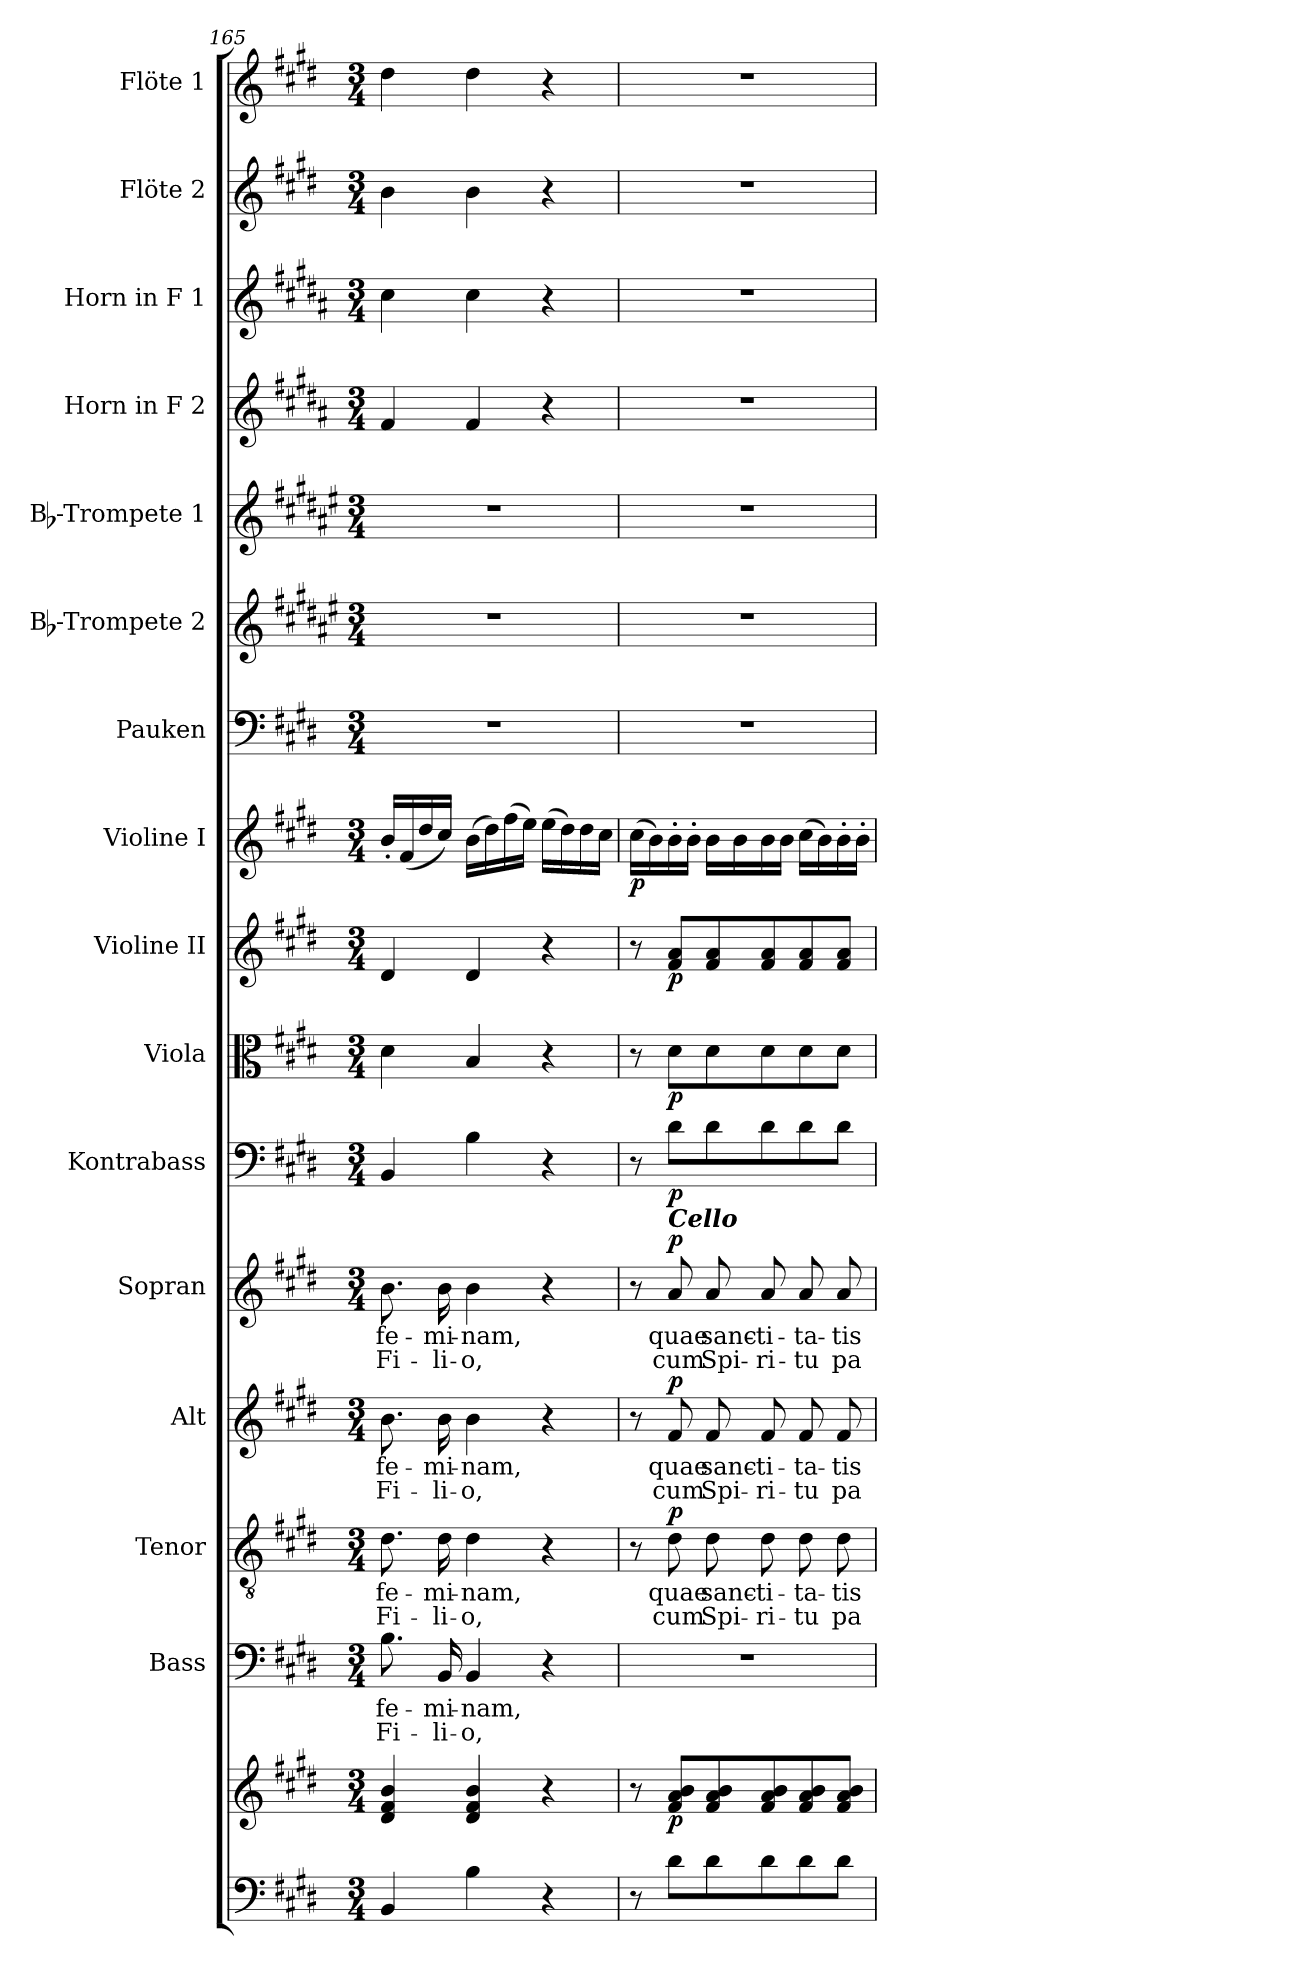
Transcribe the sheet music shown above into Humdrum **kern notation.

**kern	**kern	**dynam	**kern	**text	**text	**kern	**text	**text	**dynam	**kern	**text	**text	**dynam	**kern	**text	**text	**dynam	**kern	**dynam	**kern	**dynam	**kern	**dynam	**kern	**dynam	**kern	**kern	**kern	**kern	**kern	**kern	**kern
*part16	*part16	*part16	*part15	*part15	*part15	*part14	*part14	*part14	*part14	*part13	*part13	*part13	*part13	*part12	*part12	*part12	*part12	*part11	*part11	*part10	*part10	*part9	*part9	*part8	*part8	*part7	*part6	*part5	*part4	*part3	*part2	*part1
*staff17	*staff16	*staff16/17	*staff15	*staff15	*staff15	*staff14	*staff14	*staff14	*staff14	*staff13	*staff13	*staff13	*staff13	*staff12	*staff12	*staff12	*staff12	*staff11	*staff11	*staff10	*staff10	*staff9	*staff9	*staff8	*staff8	*staff7	*staff6	*staff5	*staff4	*staff3	*staff2	*staff1
*	*	*	*I"Bass	*	*	*I"Tenor	*	*	*	*I"Alt	*	*	*	*I"Sopran	*	*	*	*I"Kontrabass	*	*I"Viola	*	*I"Violine II	*	*I"Violine I	*	*I"Pauken	*I"Bb-Trompete 2	*I"Bb-Trompete 1	*I"Horn in F 2	*I"Horn in F 1	*I"Flöte 2	*I"Flöte 1
*	*	*	*I'B.	*	*	*I'T.	*	*	*	*I'A.	*	*	*	*I'S.	*	*	*	*I'Kb.	*	*I'Vla.	*	*I'Vl. II	*	*I'Vl. I	*	*I'Pk.	*I'Bb Trp. 2	*I'Bb Trp. 1	*	*	*I'Fl. 2	*I'Fl. 1
*clefF4	*clefG2	*	*clefF4	*	*	*clefGv2	*	*	*	*clefG2	*	*	*	*clefG2	*	*	*	*clefF4	*	*clefC3	*	*clefG2	*	*clefG2	*	*clefF4	*clefG2	*clefG2	*clefG2	*clefG2	*clefG2	*clefG2
*	*	*	*	*	*	*	*	*	*	*	*	*	*	*	*	*	*	*ITrd7c12	*	*	*	*	*	*	*	*	*ITrd1c2	*ITrd1c2	*ITrd4c7	*ITrd4c7	*	*
*k[f#c#g#d#]	*k[f#c#g#d#]	*	*k[f#c#g#d#]	*	*	*k[f#c#g#d#]	*	*	*	*k[f#c#g#d#]	*	*	*	*k[f#c#g#d#]	*	*	*	*k[f#c#g#d#]	*	*k[f#c#g#d#]	*	*k[f#c#g#d#]	*	*k[f#c#g#d#]	*	*k[f#c#g#d#]	*k[f#c#g#d#]	*k[f#c#g#d#]	*k[f#c#g#d#]	*k[f#c#g#d#]	*k[f#c#g#d#]	*k[f#c#g#d#]
*E:	*E:	*	*E:	*	*	*E:	*	*	*	*E:	*	*	*	*E:	*	*	*	*E:	*	*E:	*	*E:	*	*E:	*	*E:	*E:	*E:	*E:	*E:	*E:	*E:
*M3/4	*M3/4	*	*M3/4	*	*	*M3/4	*	*	*	*M3/4	*	*	*	*M3/4	*	*	*	*M3/4	*	*M3/4	*	*M3/4	*	*M3/4	*	*M3/4	*M3/4	*M3/4	*M3/4	*M3/4	*M3/4	*M3/4
=165	=165	=165	=165	=165	=165	=165	=165	=165	=165	=165	=165	=165	=165	=165	=165	=165	=165	=165	=165	=165	=165	=165	=165	=165	=165	=165	=165	=165	=165	=165	=165	=165
!	!	!	!	!LO:LY:b	!LO:LY:b	!	!LO:LY:b	!LO:LY:b	!	!	!LO:LY:b	!LO:LY:b	!	!	!LO:LY:b	!LO:LY:b	!	!	!	!	!	!	!	!	!	!	!	!	!	!	!	!
4BB/	4d#/ 4f#/ 4b/	.	8.B\	fe-	Fi-	8.d#\	fe-	Fi-	.	8.b\	fe-	Fi-	.	8.b\	fe-	Fi-	.	4BBB/	.	4d#\	.	4d#/	.	16b'</LL	.	2.r	2.r	2.r	4B/	4f#\	4b\	4dd#\
.	.	.	.	.	.	.	.	.	.	.	.	.	.	.	.	.	.	.	.	.	.	.	.	(<16f#/	.	.	.	.	.	.	.	.
.	.	.	.	.	.	.	.	.	.	.	.	.	.	.	.	.	.	.	.	.	.	.	.	16dd#/	.	.	.	.	.	.	.	.
!	!	!	!	!LO:LY:b	!LO:LY:b	!	!LO:LY:b	!LO:LY:b	!	!	!LO:LY:b	!LO:LY:b	!	!	!LO:LY:b	!LO:LY:b	!	!	!	!	!	!	!	!	!	!	!	!	!	!	!	!
.	.	.	16BB/	-mi-	-li-	16d#\	-mi-	-li-	.	16b\	-mi-	-li-	.	16b\	-mi-	-li-	.	.	.	.	.	.	.	16cc#/JJ)	.	.	.	.	.	.	.	.
!	!	!	!	!LO:LY:b	!LO:LY:b	!	!LO:LY:b	!LO:LY:b	!	!	!LO:LY:b	!LO:LY:b	!	!	!LO:LY:b	!LO:LY:b	!	!	!	!	!	!	!	!	!	!	!	!	!	!	!	!
4B\	4d#/ 4f#/ 4b/	.	4BB/	-nam,	-o,	4d#\	-nam,	-o,	.	4b\	-nam,	-o,	.	4b\	-nam,	-o,	.	4BB\	.	4B/	.	4d#/	.	(>16b\LL	.	.	.	.	4B/	4f#\	4b\	4dd#\
.	.	.	.	.	.	.	.	.	.	.	.	.	.	.	.	.	.	.	.	.	.	.	.	16dd#\)	.	.	.	.	.	.	.	.
.	.	.	.	.	.	.	.	.	.	.	.	.	.	.	.	.	.	.	.	.	.	.	.	(>16ff#\	.	.	.	.	.	.	.	.
.	.	.	.	.	.	.	.	.	.	.	.	.	.	.	.	.	.	.	.	.	.	.	.	16ee\JJ)	.	.	.	.	.	.	.	.
4r	4r	.	4r	.	.	4r	.	.	.	4r	.	.	.	4r	.	.	.	4r	.	4r	.	4r	.	(>16ee\LL	.	.	.	.	4r	4r	4r	4r
.	.	.	.	.	.	.	.	.	.	.	.	.	.	.	.	.	.	.	.	.	.	.	.	16dd#\)	.	.	.	.	.	.	.	.
.	.	.	.	.	.	.	.	.	.	.	.	.	.	.	.	.	.	.	.	.	.	.	.	16dd#\	.	.	.	.	.	.	.	.
.	.	.	.	.	.	.	.	.	.	.	.	.	.	.	.	.	.	.	.	.	.	.	.	16cc#\JJ	.	.	.	.	.	.	.	.
!!LO:PB:g=z
=166	=166	=166	=166	=166	=166	=166	=166	=166	=166	=166	=166	=166	=166	=166	=166	=166	=166	=166	=166	=166	=166	=166	=166	=166	=166	=166	=166	=166	=166	=166	=166	=166
!	!	!	!	!	!	!	!	!	!	!	!	!	!	!	!	!	!	!	!	!	!	!	!	!	!LO:DY:b	!	!	!	!	!	!	!
8r	8r	.	2.r	.	.	8r	.	.	.	8r	.	.	.	8r	.	.	.	8r	.	8r	.	8r	.	(>16cc#\LL	p	2.r	2.r	2.r	2.r	2.r	2.r	2.r
.	.	.	.	.	.	.	.	.	.	.	.	.	.	.	.	.	.	.	.	.	.	.	.	16b\)	.	.	.	.	.	.	.	.
!	!	!	!	!	!	!	!	!	!	!	!	!	!	!	!	!	!	!LO:TX:b:Bi:t=Cello	!	!	!	!	!	!	!	!	!	!	!	!	!	!
!	!	!LO:DY:b	!	!	!	!	!LO:LY:b	!LO:LY:b	!LO:DY:a	!	!LO:LY:b	!LO:LY:b	!LO:DY:a	!	!LO:LY:b	!LO:LY:b	!LO:DY:a	!	!LO:DY:b	!	!LO:DY:b	!	!LO:DY:b	!	!	!	!	!	!	!	!	!
8d#\L	8f#/ 8a/ 8b/L	p	.	.	.	8d#\	quae	cum	p	8f#/	quae	cum	p	8a/	quae	cum	p	8D#\L	p	8d#\L	p	8f#/ 8a/L	p	16b'>\	.	.	.	.	.	.	.	.
.	.	.	.	.	.	.	.	.	.	.	.	.	.	.	.	.	.	.	.	.	.	.	.	16b'>\JJ	.	.	.	.	.	.	.	.
!	!	!	!	!	!	!	!LO:LY:b	!LO:LY:b	!	!	!LO:LY:b	!LO:LY:b	!	!	!LO:LY:b	!LO:LY:b	!	!	!	!	!	!	!	!	!	!	!	!	!	!	!	!
8d#\	8f#/ 8a/ 8b/	.	.	.	.	8d#\	sanc-	Spi-	.	8f#/	sanc-	Spi-	.	8a/	sanc-	Spi-	.	8D#\	.	8d#\	.	8f#/ 8a/	.	16b\LL	.	.	.	.	.	.	.	.
.	.	.	.	.	.	.	.	.	.	.	.	.	.	.	.	.	.	.	.	.	.	.	.	16b\	.	.	.	.	.	.	.	.
!	!	!	!	!	!	!	!LO:LY:b	!LO:LY:b	!	!	!LO:LY:b	!LO:LY:b	!	!	!LO:LY:b	!LO:LY:b	!	!	!	!	!	!	!	!	!	!	!	!	!	!	!	!
8d#\	8f#/ 8a/ 8b/	.	.	.	.	8d#\	-ti-	-ri-	.	8f#/	-ti-	-ri-	.	8a/	-ti-	-ri-	.	8D#\	.	8d#\	.	8f#/ 8a/	.	16b\	.	.	.	.	.	.	.	.
.	.	.	.	.	.	.	.	.	.	.	.	.	.	.	.	.	.	.	.	.	.	.	.	16b\JJ	.	.	.	.	.	.	.	.
!	!	!	!	!	!	!	!LO:LY:b	!LO:LY:b	!	!	!LO:LY:b	!LO:LY:b	!	!	!LO:LY:b	!LO:LY:b	!	!	!	!	!	!	!	!	!	!	!	!	!	!	!	!
8d#\	8f#/ 8a/ 8b/	.	.	.	.	8d#\	-ta-	-tu	.	8f#/	-ta-	-tu	.	8a/	-ta-	-tu	.	8D#\	.	8d#\	.	8f#/ 8a/	.	(>16cc#\LL	.	.	.	.	.	.	.	.
.	.	.	.	.	.	.	.	.	.	.	.	.	.	.	.	.	.	.	.	.	.	.	.	16b\)	.	.	.	.	.	.	.	.
!	!	!	!	!	!	!	!LO:LY:b	!LO:LY:b	!	!	!LO:LY:b	!LO:LY:b	!	!	!LO:LY:b	!LO:LY:b	!	!	!	!	!	!	!	!	!	!	!	!	!	!	!	!
8d#\J	8f#/ 8a/ 8b/J	.	.	.	.	8d#\	-tis	pa-	.	8f#/	-tis	pa-	.	8a/	-tis	pa-	.	8D#\J	.	8d#\J	.	8f#/ 8a/J	.	16b'>\	.	.	.	.	.	.	.	.
.	.	.	.	.	.	.	.	.	.	.	.	.	.	.	.	.	.	.	.	.	.	.	.	16b'>\JJ	.	.	.	.	.	.	.	.
=	=	=	=	=	=	=	=	=	=	=	=	=	=	=	=	=	=	=	=	=	=	=	=	=	=	=	=	=	=	=	=	=
*-	*-	*-	*-	*-	*-	*-	*-	*-	*-	*-	*-	*-	*-	*-	*-	*-	*-	*-	*-	*-	*-	*-	*-	*-	*-	*-	*-	*-	*-	*-	*-	*-
